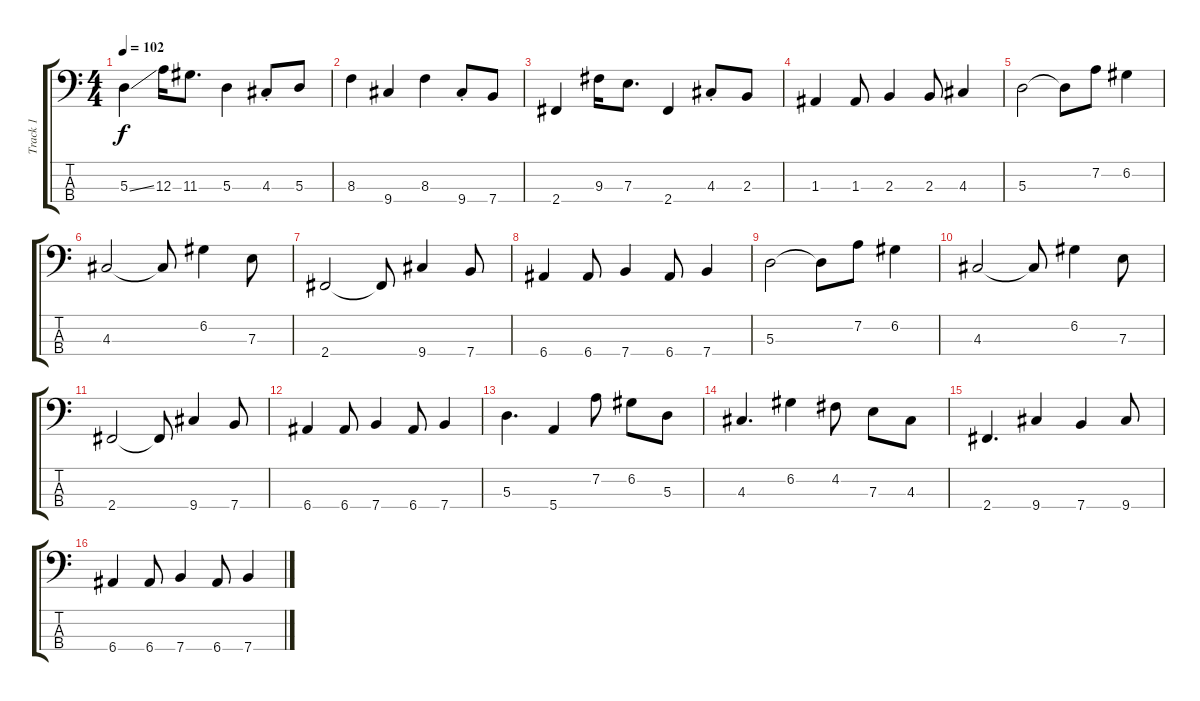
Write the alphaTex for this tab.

\track ("Track 1" "Track 1") {instrument electricbassfinger}
\staff {score tabs}
\tuning (G2 D2 A1 E1) {hide}
\ts (4 4)
\tempo 102
\clef f4
\ks c
5.3{ss}.4{dy f} 12.3.16 11.3.8{d} 5.3.4 4.3{st}.8 5.3.8 |
8.3.4 9.4.4 8.3.4 9.4{st}.8 7.4.8 |
2.4.4 9.3.16 7.3.8{d} 2.4.4 4.3{st}.8 2.3.8 |
1.3.4 1.3.8 2.3.4 2.3.8 4.3.4 |
5.3.2 5.3{t}.8 7.2.8 6.2.4 |
4.3.2 4.3{t}.8 6.2.4 7.3.8 |
2.4.2 2.4{t}.8 9.4.4 7.4.8 |
6.4.4 6.4.8 7.4.4 6.4.8 7.4.4 |
5.3.2 5.3{t}.8 7.2.8 6.2.4 |
4.3.2 4.3{t}.8 6.2.4 7.3.8 |
2.4.2 2.4{t}.8 9.4.4 7.4.8 |
6.4.4 6.4.8 7.4.4 6.4.8 7.4.4 |
5.3.4{d} 5.4.4 7.2.8 6.2.8 5.3.8 |
4.3.4{d} 6.2.4 4.2.8 7.3.8 4.3.8 |
2.4.4{d} 9.4.4 7.4.4 9.4.8 |
6.4.4 6.4.8 7.4.4 6.4.8 7.4.4
